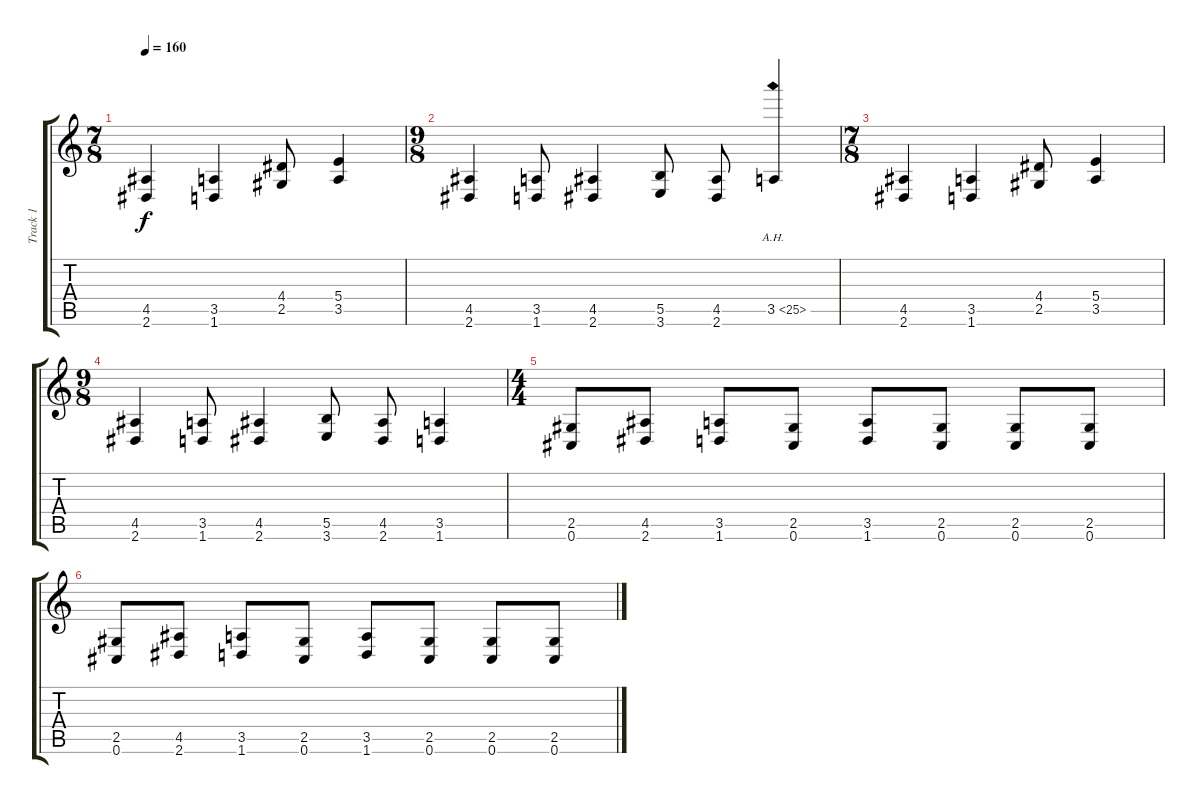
\track ("Track 1" "Track 1") {instrument acousticguitarsteel}
\staff {score tabs}
\tuning (Db4 Ab3 E3 B2 Gb2 Db2) {hide}
\ts (7 8)
\tempo 160
\clef g2
\ks c
(4.5 2.6).4{dy f} (3.5 1.6).4 (4.4 2.5).8 (5.4 3.5).4 |
\ts (9 8)
(4.5 2.6).4 (3.5 1.6).8 (4.5 2.6).4 (5.5 3.6).8 (4.5 2.6).8 3.5{ah 22}.4 |
\ts (7 8)
(4.5 2.6).4 (3.5 1.6).4 (4.4 2.5).8 (5.4 3.5).4 |
\ts (9 8)
(4.5 2.6).4 (3.5 1.6).8 (4.5 2.6).4 (5.5 3.6).8 (4.5 2.6).8 (3.5 1.6).4 |
\ts (4 4)
(2.5 0.6).8 (4.5 2.6).8 (3.5 1.6).8 (2.5 0.6).8 (3.5 1.6).8 (2.5 0.6).8 (2.5 0.6).8 (2.5 0.6).8 |
(2.5 0.6).8 (4.5 2.6).8 (3.5 1.6).8 (2.5 0.6).8 (3.5 1.6).8 (2.5 0.6).8 (2.5 0.6).8 (2.5 0.6).8
